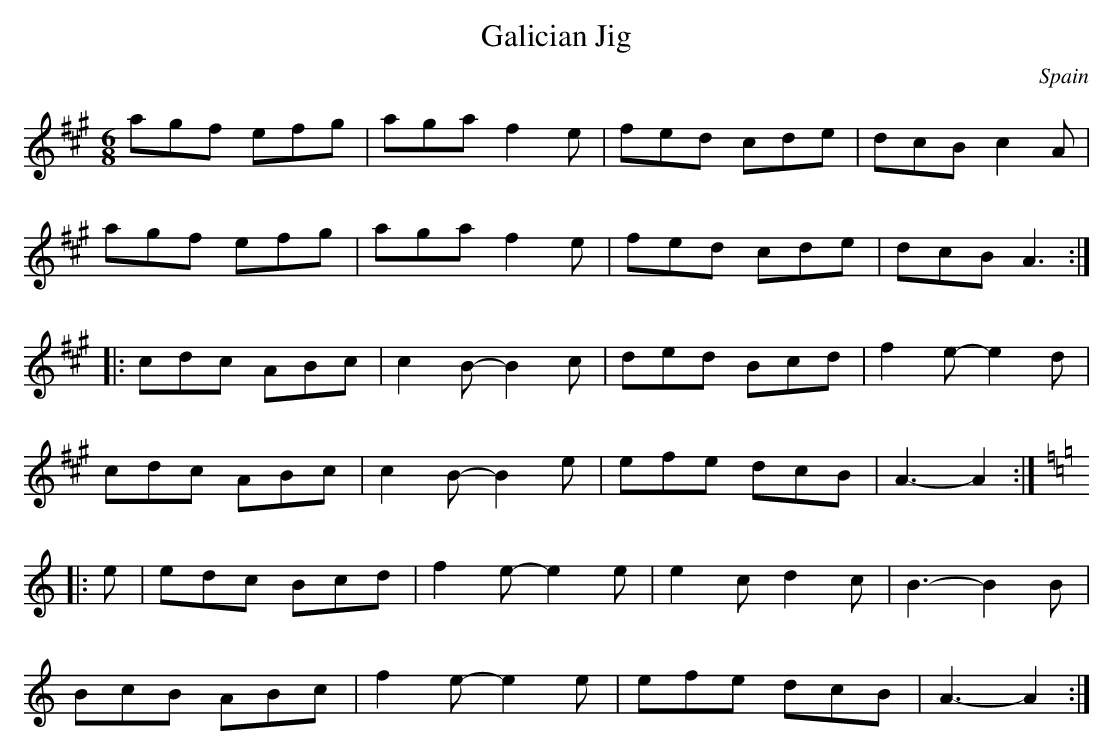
X:1
T:Galician Jig
M:6/8
O:Spain
K:A major
agf efg | aga f2e | fed cde | dcB c2A |
agf efg | aga f2e | fed cde | dcB A3 ::
cdc ABc | c2B- B2 c|  ded Bcd | f2e-e2 d|
cdc ABc | c2B- B2 e| efe dcB | A3-A2 ::
K:Am
e| \
edc Bcd | f2e-e2 e| e2c d2c | B3-B2B|
BcB ABc | f2e-e2 e| efe dcB | A3-A2 :|
